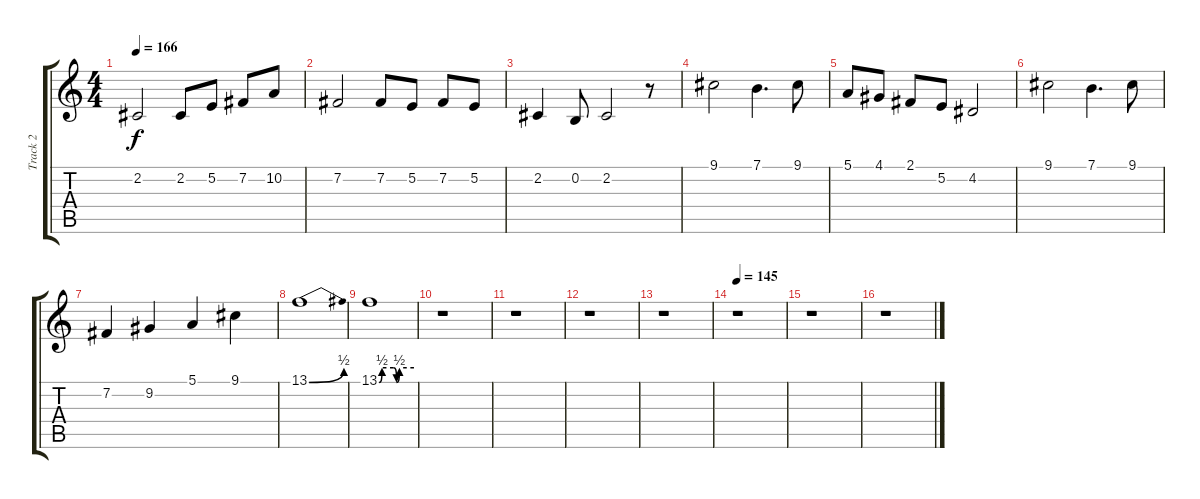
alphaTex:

\track ("Track 2" "Track 2") {instrument voiceoohs}
\staff {score tabs}
\tuning (E4 B3 G3 D3 A2 E2) {hide}
\ts (4 4)
\tempo 166
\clef g2
\ks c
2.2{t}.2{dy f} 2.2.8 5.2.8 7.2.8 10.2.8 |
7.2.2 7.2.8 5.2.8 7.2.8 5.2.8 |
2.2.4 0.2.8 2.2.2 r.8 |
9.1.2 7.1.4{d} 9.1.8 |
5.1.8 4.1.8 2.1.8 5.2.8 4.2.2 |
9.1.2 7.1.4{d} 9.1.8 |
7.2.4 9.2.4 5.1.4 9.1.4 |
13.1{be (bend 0 0 60 2)}.1 |
13.1{be (custom 0 0 5 2 25 2 30 0 35 2 60 2)}.1 |
r.1 |
r.1 |
r.1 |
r.1 |
\tempo 145
r.1 |
r.1 |
r.1
